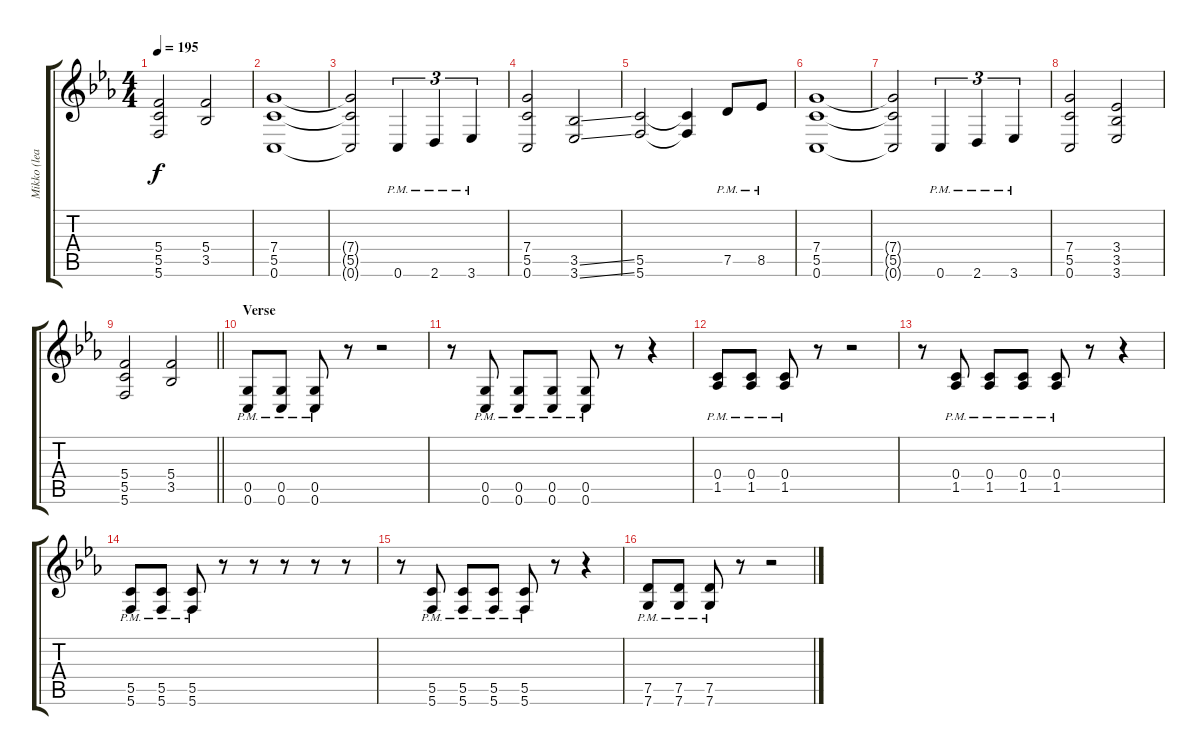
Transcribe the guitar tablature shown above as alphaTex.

\track ("Mikko (lead)" "Mikko (lea") {instrument distortionguitar}
\staff {score tabs}
\tuning (D4 A3 F3 C3 G2 C2) {hide}
\ts (4 4)
\tempo 195
\clef g2
\ks cminor
(5.4 5.5 5.6).2{dy f} (5.4 3.5).2 |
(7.4 5.5 0.6).1 |
(7.4{t} 5.5{t} 0.6{t}).2 0.6{pm}.4{tu (3 2)} 2.6{pm}.4{tu (3 2)} 3.6{pm}.4{tu (3 2)} |
(7.4 5.5 0.6).2 (3.5{ss} 3.6{ss}).2 |
(5.5 5.6).2 (5.5{t} 5.6{t}).4 7.5{pm}.8 8.5{pm}.8 |
(7.4 5.5 0.6).1 |
(7.4{t} 5.5{t} 0.6{t}).2 0.6{pm}.4{tu (3 2)} 2.6{pm}.4{tu (3 2)} 3.6{pm}.4{tu (3 2)} |
(7.4 5.5 0.6).2 (3.4 3.5 3.6).2 |
\barLineRight lightlight
(5.4 5.5 5.6).2 (5.4 3.5).2 |
\section ("" "Verse")
(0.5{pm} 0.6{pm}).8 (0.5{pm} 0.6{pm}).8 (0.5{pm} 0.6{pm}).8 r.8 r.2 |
r.8 (0.5{pm} 0.6{pm}).8 (0.5{pm} 0.6{pm}).8 (0.5{pm} 0.6{pm}).8 (0.5{pm} 0.6{pm}).8 r.8 r.4 |
(0.4{pm} 1.5{pm}).8 (0.4{pm} 1.5{pm}).8 (0.4{pm} 1.5{pm}).8 r.8 r.2 |
r.8 (0.4{pm} 1.5{pm}).8 (0.4{pm} 1.5{pm}).8 (0.4{pm} 1.5{pm}).8 (0.4{pm} 1.5{pm}).8 r.8 r.4 |
(5.5{pm} 5.6{pm}).8 (5.5{pm} 5.6{pm}).8 (5.5{pm} 5.6{pm}).8 r.8 r.8 r.8 r.8 r.8 |
r.8 (5.5{pm} 5.6{pm}).8 (5.5{pm} 5.6{pm}).8 (5.5{pm} 5.6{pm}).8 (5.5{pm} 5.6{pm}).8 r.8 r.4 |
(7.5{pm} 7.6{pm}).8 (7.5{pm} 7.6{pm}).8 (7.5{pm} 7.6{pm}).8 r.8 r.2
